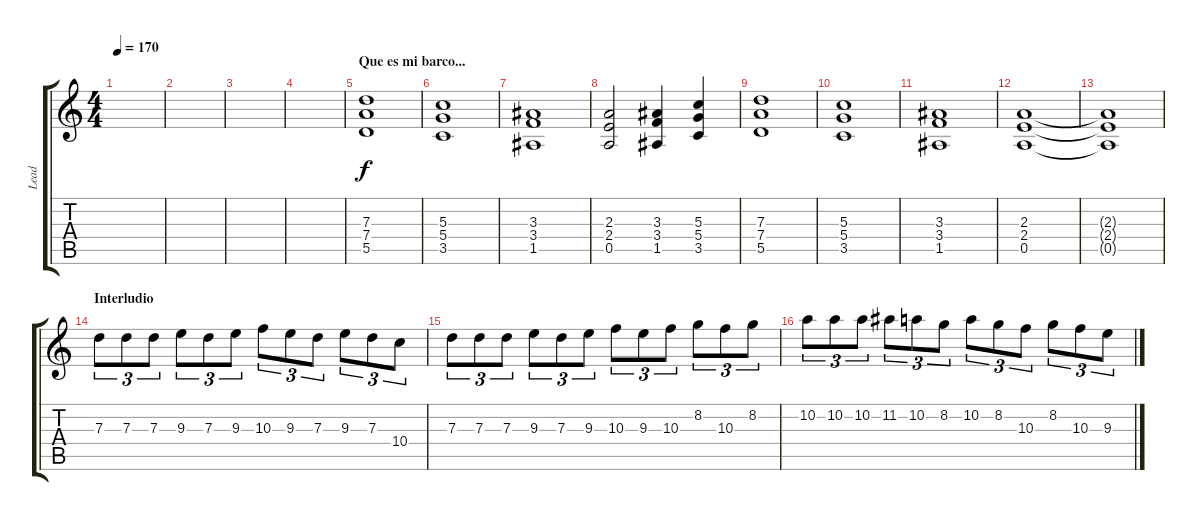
\track ("Lead" "Lead") {instrument distortionguitar}
\staff {score tabs}
\tuning (E4 B3 G3 D3 A2 E2) {hide}
\ts (4 4)
\tempo 170
\clef g2
\ks c
|
|
|
|
\section ("" "Que es mi barco...")
(7.3 7.4 5.5).1 |
(5.3 5.4 3.5).1 |
(3.3 3.4 1.5).1 |
(2.3 2.4 0.5).2 (3.3 3.4 1.5).4 (5.3 5.4 3.5).4 |
(7.3 7.4 5.5).1 |
(5.3 5.4 3.5).1 |
(3.3 3.4 1.5).1 |
(2.3 2.4 0.5).1 |
(2.3{t} 2.4{t} 0.5{t}).1 |
\section ("" "Interludio")
7.3.8{tu (3 2)} 7.3.8{tu (3 2)} 7.3.8{tu (3 2)} 9.3.8{tu (3 2)} 7.3.8{tu (3 2)} 9.3.8{tu (3 2)} 10.3.8{tu (3 2)} 9.3.8{tu (3 2)} 7.3.8{tu (3 2)} 9.3.8{tu (3 2)} 7.3.8{tu (3 2)} 10.4.8{tu (3 2)} |
7.3.8{tu (3 2)} 7.3.8{tu (3 2)} 7.3.8{tu (3 2)} 9.3.8{tu (3 2)} 7.3.8{tu (3 2)} 9.3.8{tu (3 2)} 10.3.8{tu (3 2)} 9.3.8{tu (3 2)} 10.3.8{tu (3 2)} 8.2.8{tu (3 2)} 10.3.8{tu (3 2)} 8.2.8{tu (3 2)} |
10.2.8{tu (3 2)} 10.2.8{tu (3 2)} 10.2.8{tu (3 2)} 11.2.8{tu (3 2)} 10.2.8{tu (3 2)} 8.2.8{tu (3 2)} 10.2.8{tu (3 2)} 8.2.8{tu (3 2)} 10.3.8{tu (3 2)} 8.2.8{tu (3 2)} 10.3.8{tu (3 2)} 9.3.8{tu (3 2)}
